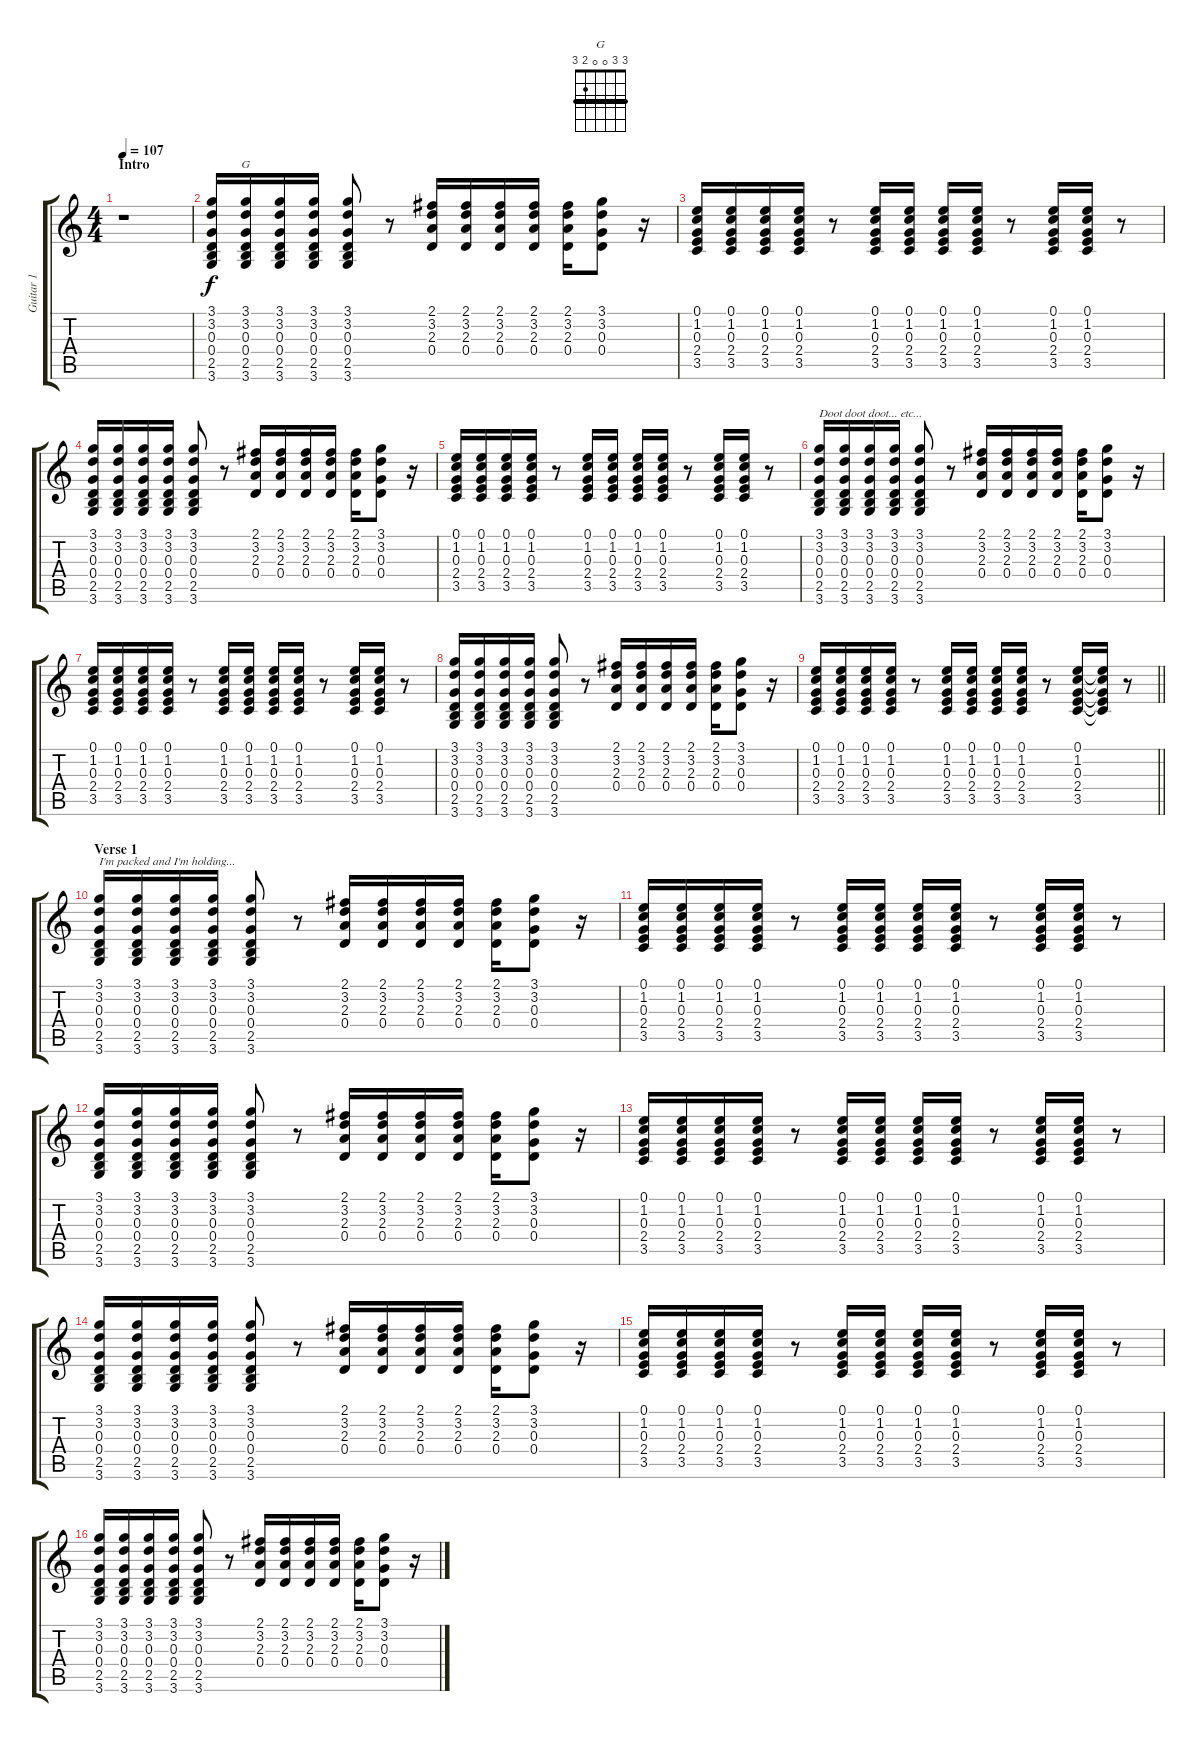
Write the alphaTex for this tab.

\track ("Guitar 1" "Guitar 1") {instrument distortionguitar}
\staff {score tabs}
\tuning (E4 B3 G3 D3 A2 E2) {hide}
\chord ("G" 3 3 0 0 2 3) {barre 3}
\ts (4 4)
\section ("" "Intro")
\tempo 107
\clef g2
\ks c
r.1{dy f instrument distortionguitar} |
(3.1 3.2 0.3 0.4 2.5 3.6).16 (3.1 3.2 0.3 0.4 2.5 3.6).16{ch "G"} (3.1 3.2 0.3 0.4 2.5 3.6).16 (3.1 3.2 0.3 0.4 2.5 3.6).16 (3.1 3.2 0.3 0.4 2.5 3.6).8 r.8 (2.1 3.2 2.3 0.4).16 (2.1 3.2 2.3 0.4).16 (2.1 3.2 2.3 0.4).16 (2.1 3.2 2.3 0.4).16 (2.1 3.2 2.3 0.4).16 (3.1 3.2 0.3 0.4).8 r.16 |
(0.1 1.2 0.3 2.4 3.5).16 (0.1 1.2 0.3 2.4 3.5).16 (0.1 1.2 0.3 2.4 3.5).16 (0.1 1.2 0.3 2.4 3.5).16 r.8 (0.1 1.2 0.3 2.4 3.5).16 (0.1 1.2 0.3 2.4 3.5).16 (0.1 1.2 0.3 2.4 3.5).16 (0.1 1.2 0.3 2.4 3.5).16 r.8 (0.1 1.2 0.3 2.4 3.5).16 (0.1 1.2 0.3 2.4 3.5).16 r.8 |
(3.1 3.2 0.3 0.4 2.5 3.6).16 (3.1 3.2 0.3 0.4 2.5 3.6).16 (3.1 3.2 0.3 0.4 2.5 3.6).16 (3.1 3.2 0.3 0.4 2.5 3.6).16 (3.1 3.2 0.3 0.4 2.5 3.6).8 r.8 (2.1 3.2 2.3 0.4).16 (2.1 3.2 2.3 0.4).16 (2.1 3.2 2.3 0.4).16 (2.1 3.2 2.3 0.4).16 (2.1 3.2 2.3 0.4).16 (3.1 3.2 0.3 0.4).8 r.16 |
(0.1 1.2 0.3 2.4 3.5).16 (0.1 1.2 0.3 2.4 3.5).16 (0.1 1.2 0.3 2.4 3.5).16 (0.1 1.2 0.3 2.4 3.5).16 r.8 (0.1 1.2 0.3 2.4 3.5).16 (0.1 1.2 0.3 2.4 3.5).16 (0.1 1.2 0.3 2.4 3.5).16 (0.1 1.2 0.3 2.4 3.5).16 r.8 (0.1 1.2 0.3 2.4 3.5).16 (0.1 1.2 0.3 2.4 3.5).16 r.8 |
(3.1 3.2 0.3 0.4 2.5 3.6).16{txt "Doot doot doot... etc..."} (3.1 3.2 0.3 0.4 2.5 3.6).16 (3.1 3.2 0.3 0.4 2.5 3.6).16 (3.1 3.2 0.3 0.4 2.5 3.6).16 (3.1 3.2 0.3 0.4 2.5 3.6).8 r.8 (2.1 3.2 2.3 0.4).16 (2.1 3.2 2.3 0.4).16 (2.1 3.2 2.3 0.4).16 (2.1 3.2 2.3 0.4).16 (2.1 3.2 2.3 0.4).16 (3.1 3.2 0.3 0.4).8 r.16 |
(0.1 1.2 0.3 2.4 3.5).16 (0.1 1.2 0.3 2.4 3.5).16 (0.1 1.2 0.3 2.4 3.5).16 (0.1 1.2 0.3 2.4 3.5).16 r.8 (0.1 1.2 0.3 2.4 3.5).16 (0.1 1.2 0.3 2.4 3.5).16 (0.1 1.2 0.3 2.4 3.5).16 (0.1 1.2 0.3 2.4 3.5).16 r.8 (0.1 1.2 0.3 2.4 3.5).16 (0.1 1.2 0.3 2.4 3.5).16 r.8 |
(3.1 3.2 0.3 0.4 2.5 3.6).16 (3.1 3.2 0.3 0.4 2.5 3.6).16 (3.1 3.2 0.3 0.4 2.5 3.6).16 (3.1 3.2 0.3 0.4 2.5 3.6).16 (3.1 3.2 0.3 0.4 2.5 3.6).8 r.8 (2.1 3.2 2.3 0.4).16 (2.1 3.2 2.3 0.4).16 (2.1 3.2 2.3 0.4).16 (2.1 3.2 2.3 0.4).16 (2.1 3.2 2.3 0.4).16 (3.1 3.2 0.3 0.4).8 r.16 |
\barLineRight lightlight
(0.1 1.2 0.3 2.4 3.5).16 (0.1 1.2 0.3 2.4 3.5).16 (0.1 1.2 0.3 2.4 3.5).16 (0.1 1.2 0.3 2.4 3.5).16 r.8 (0.1 1.2 0.3 2.4 3.5).16 (0.1 1.2 0.3 2.4 3.5).16 (0.1 1.2 0.3 2.4 3.5).16 (0.1 1.2 0.3 2.4 3.5).16 r.8 (0.1 1.2 0.3 2.4 3.5).16 (0.1{t} 1.2{t} 0.3{t} 2.4{t} 3.5{t}).16 r.8 |
\section ("" "Verse 1")
(3.1 3.2 0.3 0.4 2.5 3.6).16{txt "I'm packed and I'm holding..." instrument electricguitarmuted} (3.1 3.2 0.3 0.4 2.5 3.6).16 (3.1 3.2 0.3 0.4 2.5 3.6).16 (3.1 3.2 0.3 0.4 2.5 3.6).16 (3.1 3.2 0.3 0.4 2.5 3.6).8 r.8 (2.1 3.2 2.3 0.4).16 (2.1 3.2 2.3 0.4).16 (2.1 3.2 2.3 0.4).16 (2.1 3.2 2.3 0.4).16 (2.1 3.2 2.3 0.4).16 (3.1 3.2 0.3 0.4).8 r.16 |
(0.1 1.2 0.3 2.4 3.5).16 (0.1 1.2 0.3 2.4 3.5).16 (0.1 1.2 0.3 2.4 3.5).16 (0.1 1.2 0.3 2.4 3.5).16 r.8 (0.1 1.2 0.3 2.4 3.5).16 (0.1 1.2 0.3 2.4 3.5).16 (0.1 1.2 0.3 2.4 3.5).16 (0.1 1.2 0.3 2.4 3.5).16 r.8 (0.1 1.2 0.3 2.4 3.5).16 (0.1 1.2 0.3 2.4 3.5).16 r.8 |
(3.1 3.2 0.3 0.4 2.5 3.6).16 (3.1 3.2 0.3 0.4 2.5 3.6).16 (3.1 3.2 0.3 0.4 2.5 3.6).16 (3.1 3.2 0.3 0.4 2.5 3.6).16 (3.1 3.2 0.3 0.4 2.5 3.6).8 r.8 (2.1 3.2 2.3 0.4).16 (2.1 3.2 2.3 0.4).16 (2.1 3.2 2.3 0.4).16 (2.1 3.2 2.3 0.4).16 (2.1 3.2 2.3 0.4).16 (3.1 3.2 0.3 0.4).8 r.16 |
(0.1 1.2 0.3 2.4 3.5).16 (0.1 1.2 0.3 2.4 3.5).16 (0.1 1.2 0.3 2.4 3.5).16 (0.1 1.2 0.3 2.4 3.5).16 r.8 (0.1 1.2 0.3 2.4 3.5).16 (0.1 1.2 0.3 2.4 3.5).16 (0.1 1.2 0.3 2.4 3.5).16 (0.1 1.2 0.3 2.4 3.5).16 r.8 (0.1 1.2 0.3 2.4 3.5).16 (0.1 1.2 0.3 2.4 3.5).16 r.8 |
(3.1 3.2 0.3 0.4 2.5 3.6).16 (3.1 3.2 0.3 0.4 2.5 3.6).16 (3.1 3.2 0.3 0.4 2.5 3.6).16 (3.1 3.2 0.3 0.4 2.5 3.6).16 (3.1 3.2 0.3 0.4 2.5 3.6).8 r.8 (2.1 3.2 2.3 0.4).16 (2.1 3.2 2.3 0.4).16 (2.1 3.2 2.3 0.4).16 (2.1 3.2 2.3 0.4).16 (2.1 3.2 2.3 0.4).16 (3.1 3.2 0.3 0.4).8 r.16 |
(0.1 1.2 0.3 2.4 3.5).16 (0.1 1.2 0.3 2.4 3.5).16 (0.1 1.2 0.3 2.4 3.5).16 (0.1 1.2 0.3 2.4 3.5).16 r.8 (0.1 1.2 0.3 2.4 3.5).16 (0.1 1.2 0.3 2.4 3.5).16 (0.1 1.2 0.3 2.4 3.5).16 (0.1 1.2 0.3 2.4 3.5).16 r.8 (0.1 1.2 0.3 2.4 3.5).16 (0.1 1.2 0.3 2.4 3.5).16 r.8 |
(3.1 3.2 0.3 0.4 2.5 3.6).16 (3.1 3.2 0.3 0.4 2.5 3.6).16 (3.1 3.2 0.3 0.4 2.5 3.6).16 (3.1 3.2 0.3 0.4 2.5 3.6).16 (3.1 3.2 0.3 0.4 2.5 3.6).8 r.8 (2.1 3.2 2.3 0.4).16 (2.1 3.2 2.3 0.4).16 (2.1 3.2 2.3 0.4).16 (2.1 3.2 2.3 0.4).16 (2.1 3.2 2.3 0.4).16 (3.1 3.2 0.3 0.4).8 r.16
